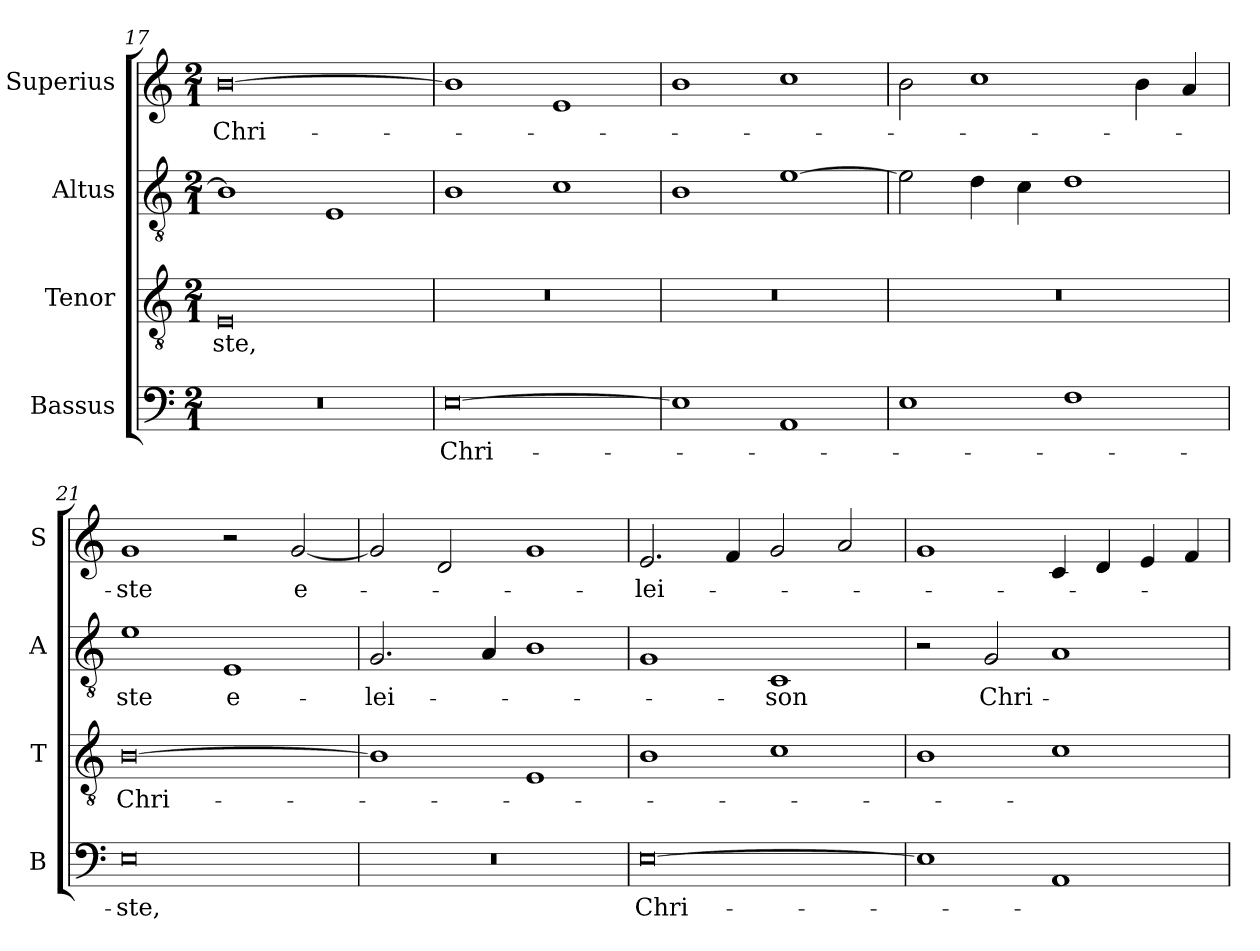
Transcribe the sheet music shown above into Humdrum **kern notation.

**kern	**text	**kern	**text	**kern	**text	**kern	**text
*part4	*part4	*part3	*part3	*part2	*part2	*part1	*part1
*staff4	*staff4	*staff3	*staff3	*staff2	*staff2	*staff1	*staff1
*I"Bassus	*	*I"Tenor	*	*I"Altus	*	*I"Superius	*
*I'B	*	*I'T	*	*I'A	*	*I'S	*
*clefF4	*	*clefGv2	*	*clefGv2	*	*clefG2	*
*k[]	*	*k[]	*	*k[]	*	*k[]	*
*M2/1	*	*M2/1	*	*M2/1	*	*M2/1	*
=17	=17	=17	=17	=17	=17	=17	=17
0r	.	0E	-ste,	1B]	.	[0b	-Chri-
.	.	.	.	1E	.	.	.
=18	=18	=18	=18	=18	=18	=18	=18
[0E	Chri-	0r	.	1B	.	1b]	.
.	.	.	.	1c	.	1e	.
=19	=19	=19	=19	=19	=19	=19	=19
1E]	.	0r	.	1B	.	1b	.
1AA	.	.	.	[1e	.	1cc	.
=20	=20	=20	=20	=20	=20	=20	=20
1E	.	0r	.	2e\]	.	2b\	.
.	.	.	.	4d\	.	1cc	.
.	.	.	.	4c\	.	.	.
1F	.	.	.	1d	.	.	.
.	.	.	.	.	.	4b\	.
.	.	.	.	.	.	4a/	.
=21	=21	=21	=21	=21	=21	=21	=21
0E	-ste,	[0B	Chri-	1e	-ste	1g	-ste
.	.	.	.	1E	e-	2r	.
.	.	.	.	.	.	[2g/	e-
=22	=22	=22	=22	=22	=22	=22	=22
0r	.	1B]	.	2.G/	-lei-	2g/]	.
.	.	.	.	.	.	2d/	.
.	.	.	.	4A/	.	.	.
.	.	1E	.	1B	.	1g	.
=23	=23	=23	=23	=23	=23	=23	=23
[0E	Chri-	1B	.	1G	.	2.e/	-lei-
.	.	.	.	.	.	4f/	.
.	.	1c	.	1C	-son	2g/	.
.	.	.	.	.	.	2a/	.
=24	=24	=24	=24	=24	=24	=24	=24
1E]	.	1B	.	2r	.	1g	.
.	.	.	.	2G/	Chri-	.	.
1AA	.	1c	.	1A	.	4c/	.
.	.	.	.	.	.	4d/	.
.	.	.	.	.	.	4e/	.
.	.	.	.	.	.	4f/	.
=	=	=	=	=	=	=	=
*-	*-	*-	*-	*-	*-	*-	*-
